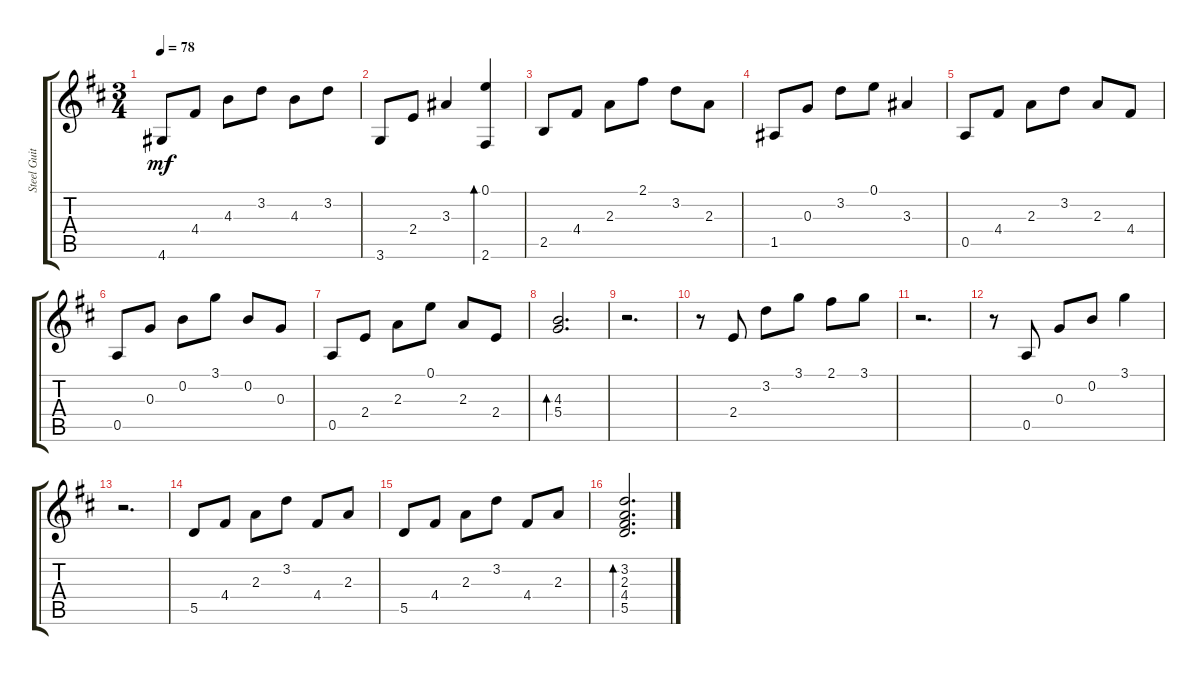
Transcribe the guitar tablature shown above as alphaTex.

\track ("Steel Guitar" "Steel Guit") {instrument acousticguitarsteel}
\staff {score tabs}
\tuning (E4 B3 G3 D3 A2 E2) {hide}
\ts (3 4)
\tempo 78
\clef g2
\ks d
4.6.8{dy mf} 4.4.8 4.3.8 3.2.8 4.3.8 3.2.8 |
3.6.8 2.4.8 3.3.4 (0.1 2.6).4{bd 240} |
2.5.8 4.4.8 2.3.8 2.1.8 3.2.8 2.3.8 |
1.5.8 0.3.8 3.2.8 0.1.8 3.3.4 |
0.5.8 4.4.8 2.3.8 3.2.8 2.3.8 4.4.8 |
0.5.8 0.3.8 0.2.8 3.1.8 0.2.8 0.3.8 |
0.5.8 2.4.8 2.3.8 0.1.8 2.3.8 2.4.8 |
(4.3 5.4).2{d bd 120} |
r.2{d} |
r.8 2.4.8 3.2.8 3.1.8 2.1.8 3.1.8 |
r.2{d} |
r.8 0.5.8 0.3.8 0.2.8 3.1.4 |
r.2{d} |
5.5.8 4.4.8 2.3.8 3.2.8 4.4.8 2.3.8 |
5.5.8 4.4.8 2.3.8 3.2.8 4.4.8 2.3.8 |
(3.2 2.3 4.4 5.5).2{d bd 240}
